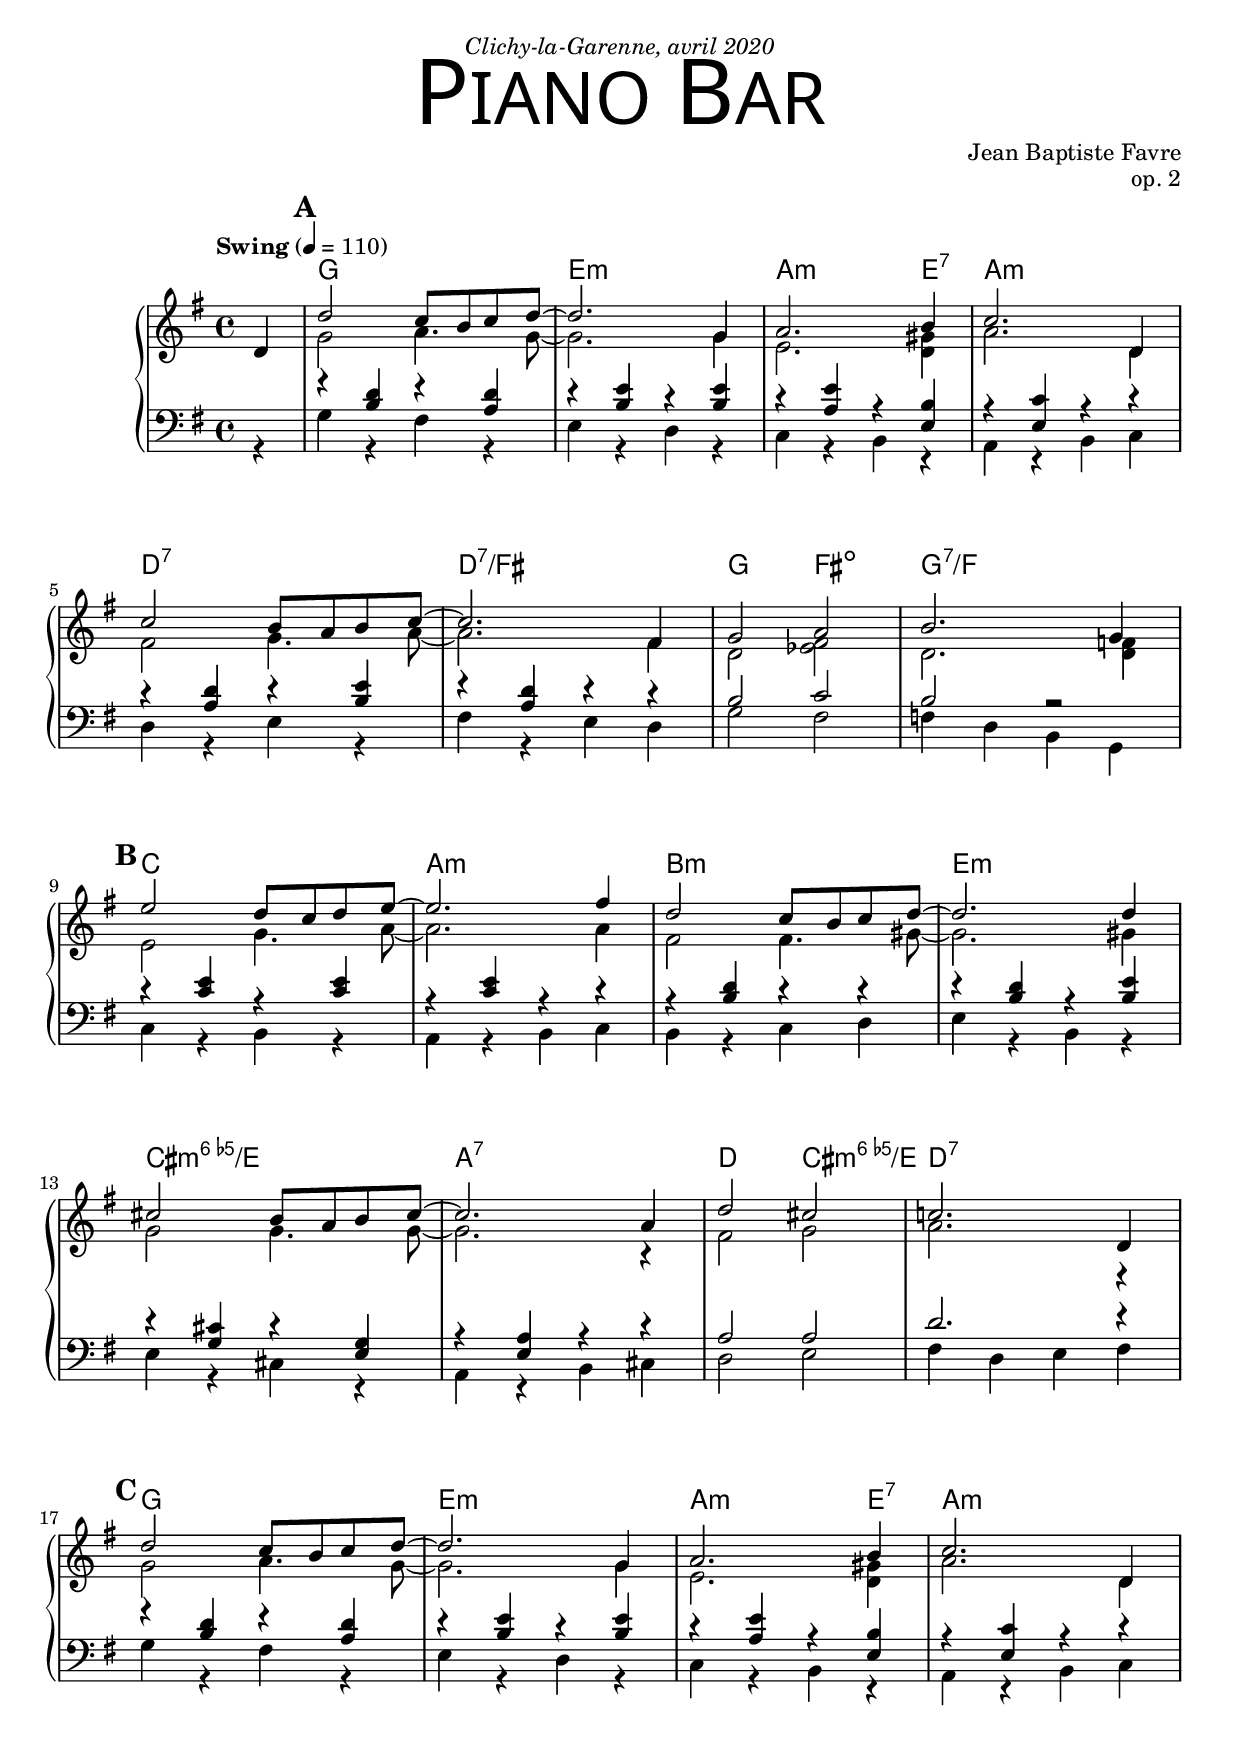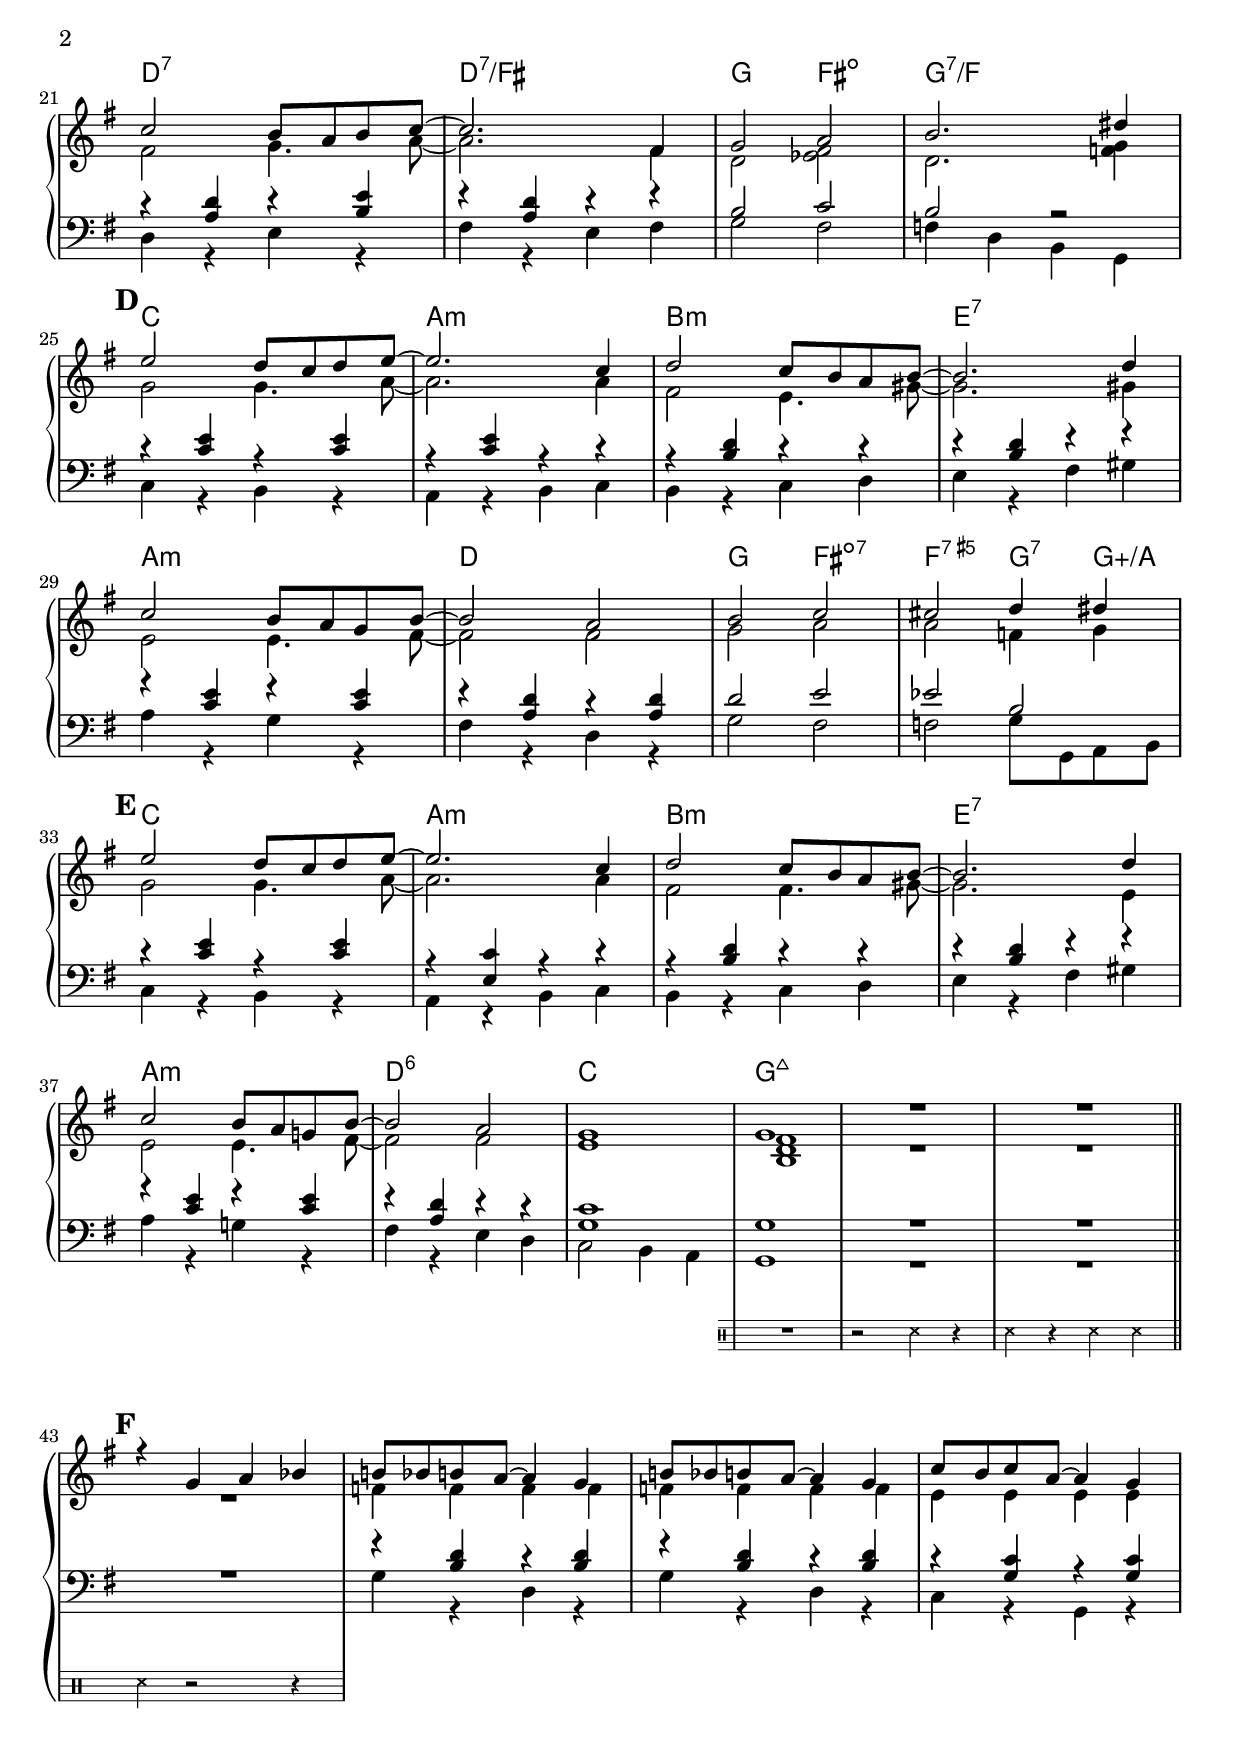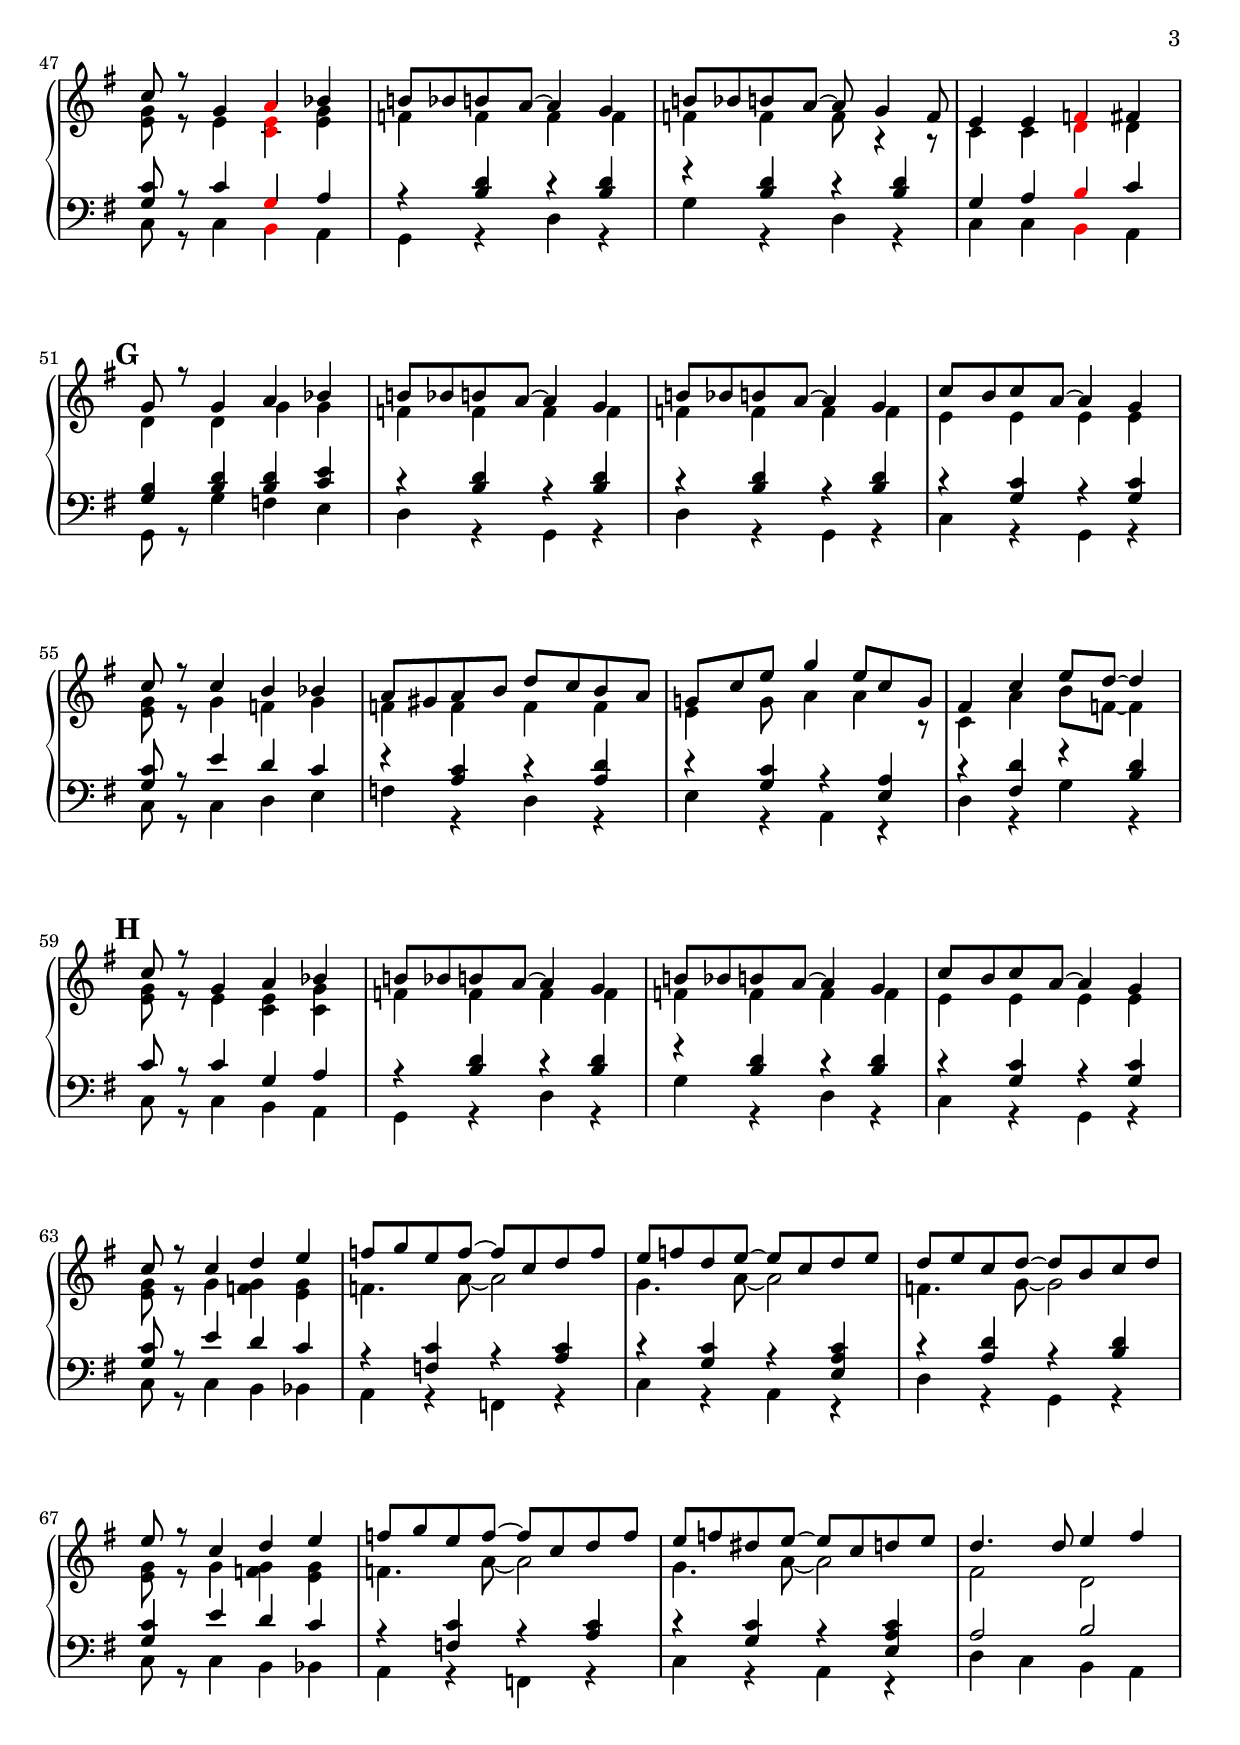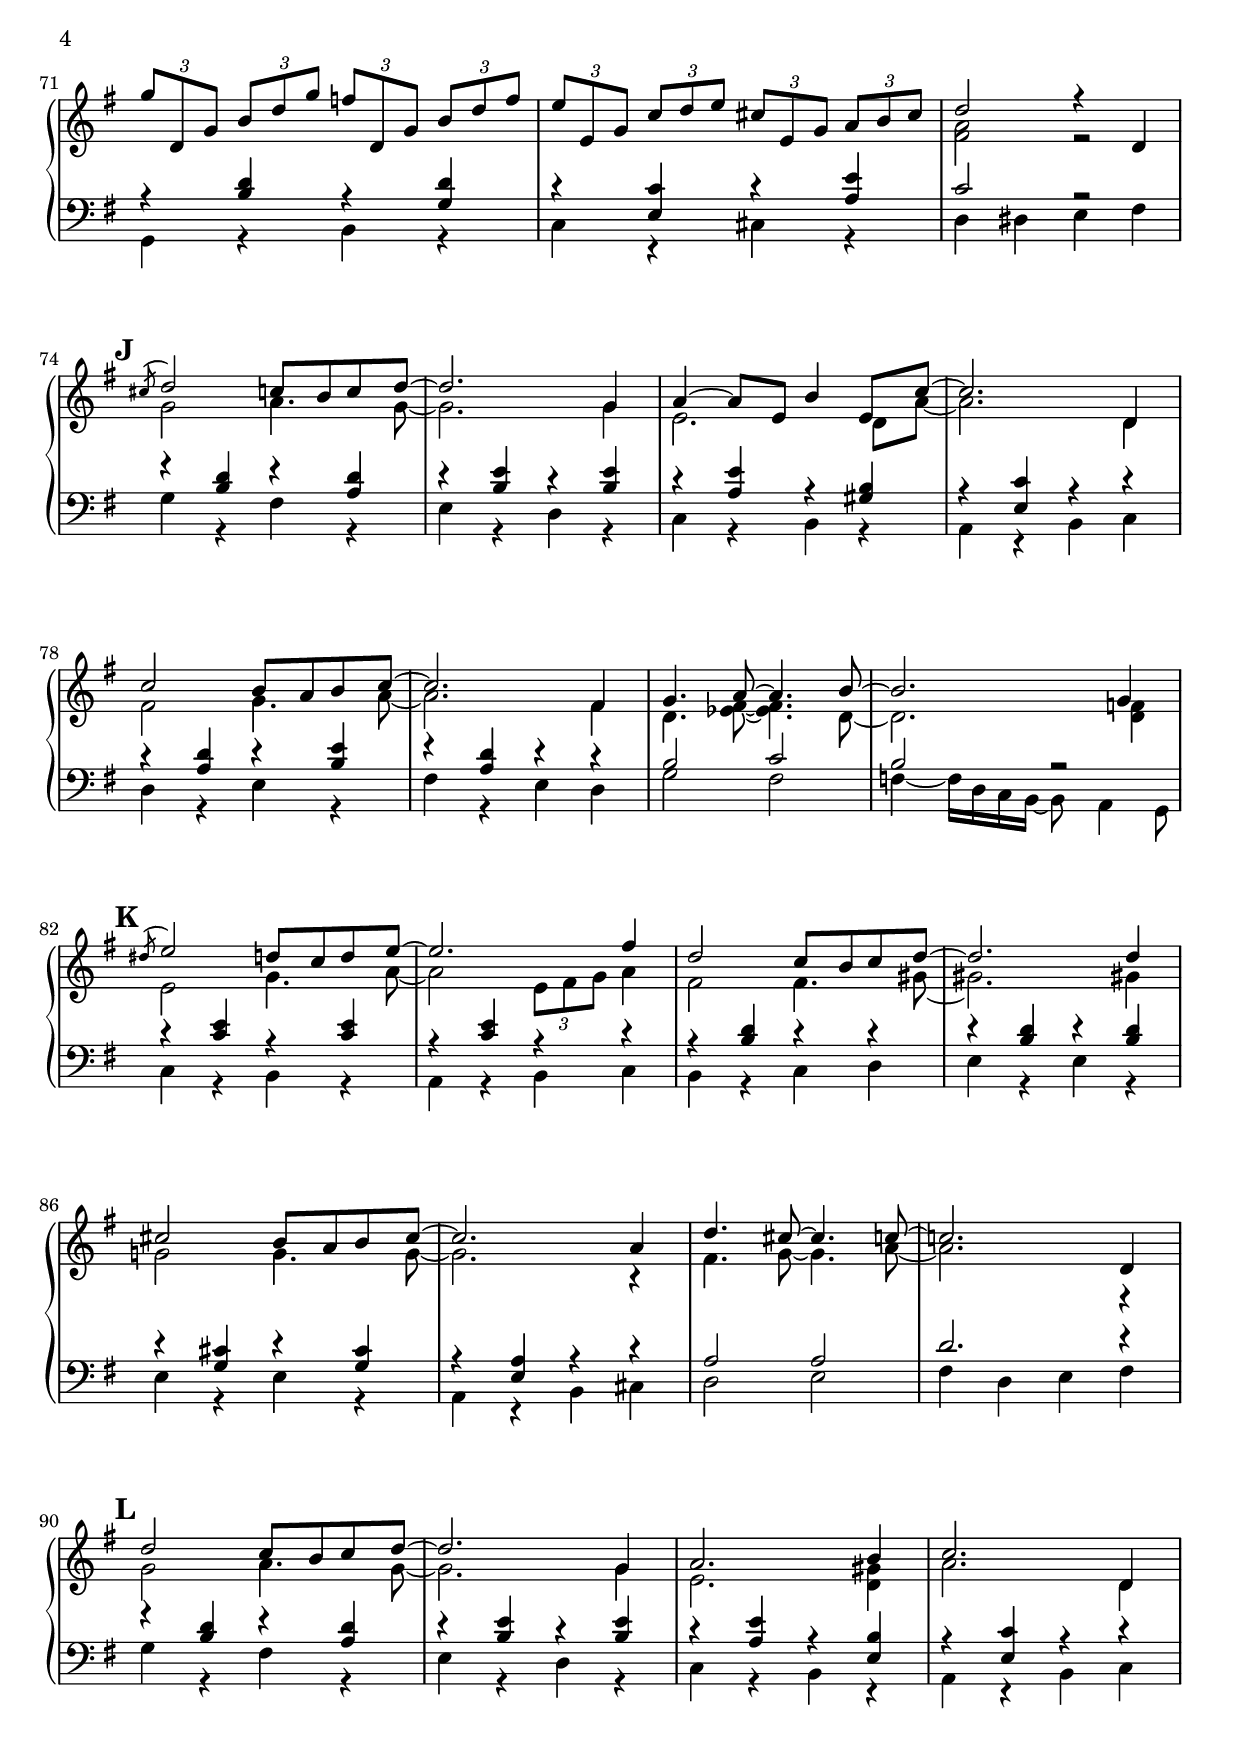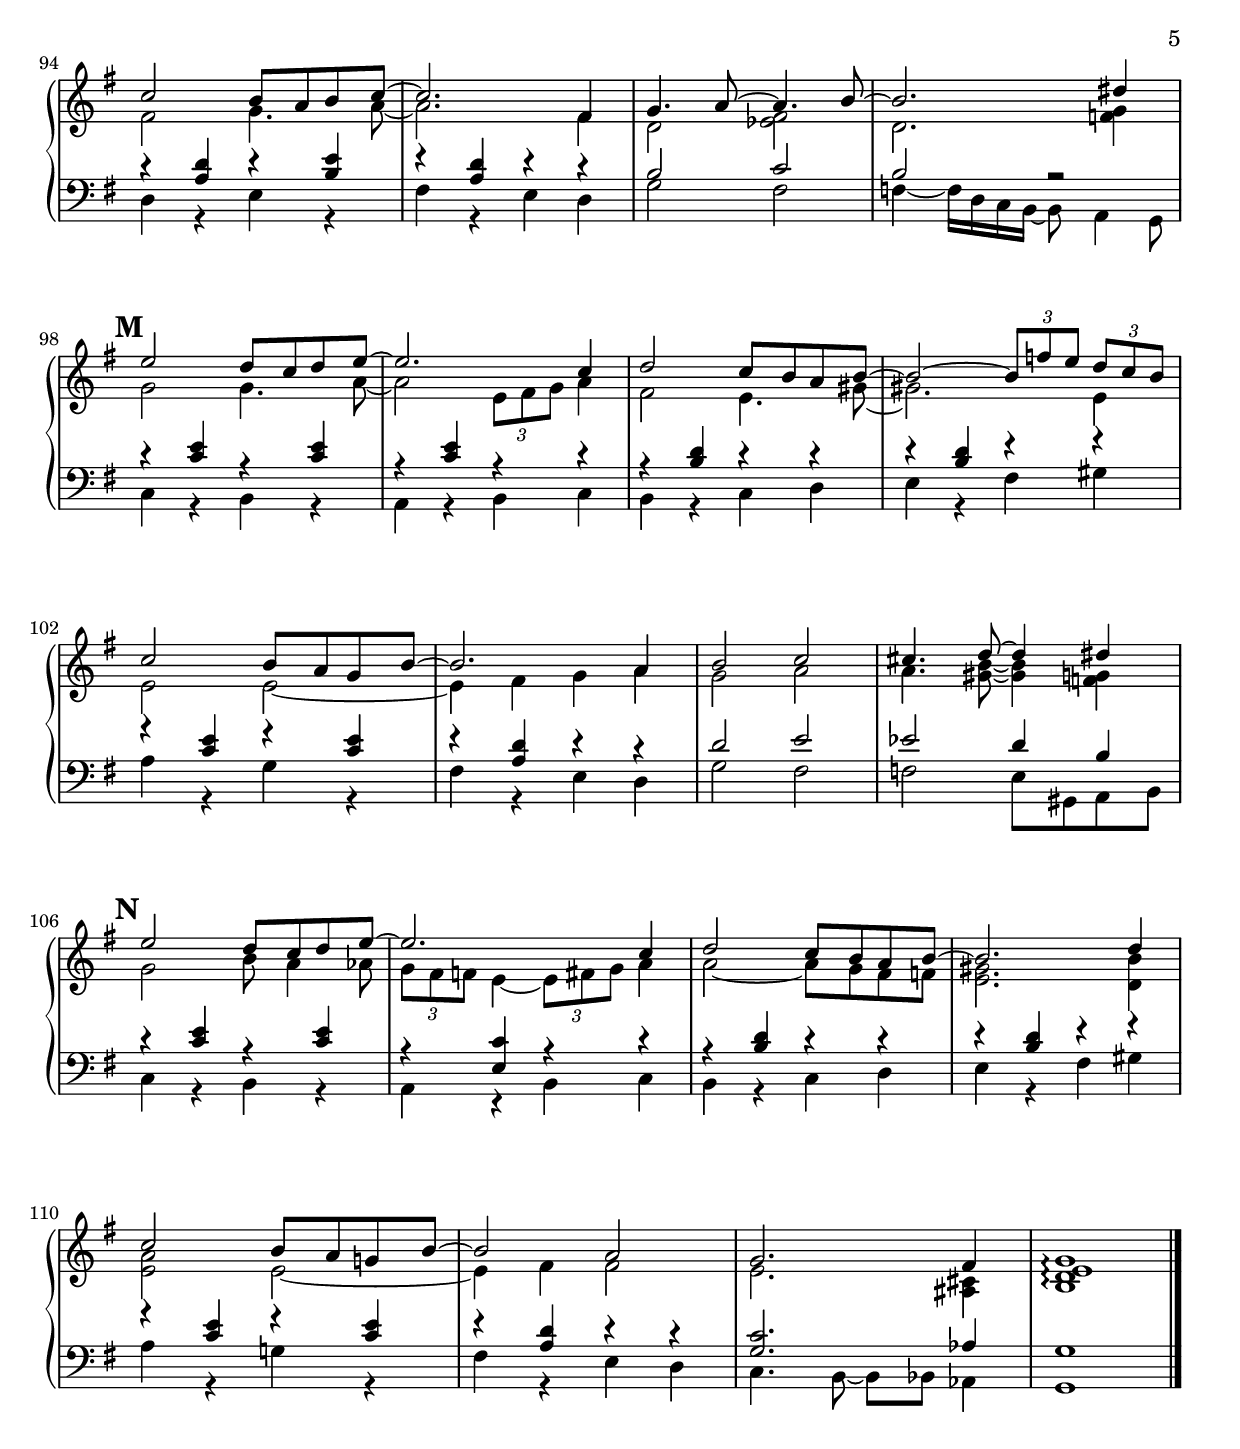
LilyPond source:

\version "2.20.0"
\language "english"
% Renders swing rhythm in midi
\include "articulate.ly"
% Only in lilypond 2.21
\include "swing.ly"

\header {
  title = \markup { \override #'(font-name . "Park Lane NF") \fontsize #8 \smallCaps "Piano Bar" }
  subtitle = ""
  composer = "Jean Baptiste Favre"
  opus = "op. 2"
  dedication = \markup { \italic "Clichy-la-Garenne, avril 2020" }
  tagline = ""
}
\paper {
  #(include-special-characters)
  print-all-headers = ##f
  %ragged-last-bottom = ##f
  %ragged-bottom = ##f
  %systems-per-page = 6
}
midiInstrumentName = "honky-tonk"
global = { \time 4/4 \key g \major \tempo "Swing" 4 = 110 }
sopraneVoice = \relative c' {
  \set Score.markFormatter = #format-mark-box-alphabet
          \partial 4
          d4 \mark \default %\mark "A"
             d'2 \tripletFeel 8 { c8[ b c d~] } d2. g,4 a2. b4 c2. d,4 \break
             c'2 \tripletFeel 8 { b8[ a b c~] } c2. fs,4 g2 a2 b2. g4 \break
             \mark \default %\mark "B"
             e'2 \tripletFeel 8 { d8[ c d e8~] } e2. fs4 d2 \tripletFeel 8 { c8[ b c d~] } d2. d4 \break
             cs2 \tripletFeel 8 { b8[ a b cs~] } cs2. a4 d2 cs2 c!2. d,4 \break
             \mark \default %\mark "C"
             d'2 \tripletFeel 8 { c8[ b c d~] } d2. g,4 a2. b4 c2. d,4 \break
             c'2 \tripletFeel 8 { b8[ a b c~] } c2. fs,4 g2 a2 b2. ds4 \break
             \mark \default %\mark "D"
             e2 \tripletFeel 8 { d8[ c d e8~] } e2. c4 d2 \tripletFeel 8 { c8[ b a b8~] } b2. d4 \break
             c2 \tripletFeel 8 { b8[ a g8 b8~] } b2 a2 b2 c2 cs2 d4 ds4 \break
             \mark \default %\mark "E"
             e2 \tripletFeel 8 { d8[ c d e8~] } e2. c4 d2 \tripletFeel 8 { c8[ b a b8~] } b2. d4 \break
             c2 \tripletFeel 8 { b8[ a g! b8~] } b2 a2 g1 g1 R1 R1 \break
             \bar"||"
             \mark \default %\mark "F"
             r4 g4 a bf \tripletFeel 8 { b!8[ bf b! a~] } a4 g4 \tripletFeel 8 { b!8[ bf b! a~] } a4 g4 \tripletFeel 8 { c8[ b c a~] } a4 g \break
             c8 r8 g4 \tweak color #red a bf \tripletFeel 8 { b!8[ bf b! a~] } a4 g4 \tripletFeel 8 { b!8[ bf b! a~] a8 g4 f8 } e4 e \tweak color #red f fs \break
             \mark \default %\mark "G"
             g8 r8 g4 a bf \tripletFeel 8 { b!8[ bf b! a~] } a4 g4 \tripletFeel 8 { b!8[ bf b! a~] } a4 g4 \tripletFeel 8 { c8[ b c a~] } a4 g4 \break
             c8 r8 c4 b bf \tripletFeel 8 { a8[ gs a b] d[ c b a] g![ c e] g4 e8[ c g] } fs4 c' \tripletFeel 8 { e8 d8~ } d4 \break
             \mark \default %\mark "H"
             c8 r8 g4 a bf \tripletFeel 8 { b!8[ bf b! a~] } a4 g4 \tripletFeel 8 { b!8[ bf b! a~] } a4 g4 \tripletFeel 8 { c8[ b c a~] a4 } g \break
             c8 r8 c4 d e f8[ g e f~] f[ c d f] e[ f d e~] e[ c d e] d[ e c d~] d[ b c d] \break
             e r8 c4 d e f8[ g e f~] f[ c d f] e[ f ds e~] e[ c d e] \tripletFeel 8 { d4. d8 e4 fs } \break
             \tuplet 3/2 4 { g8 d, g b d g f d, g b d f e e, g c d e cs e, g a b cs } d2 r4 d,4 \break
             \mark \default %\mark "I"
             \acciaccatura cs'8 d2 \tripletFeel 8 { c8[ b c d~] d2. g,4 a4~ a8 e8 b'4 e,8 c'8~ } c2. d,4 \break
             c'2 \tripletFeel 8 { b8[ a b c~] } c2. fs,4 \tripletFeel 8 { g4. a8~ a4. b8~ } b2. g4 \break
             \mark \default %\mark "J"
             \acciaccatura ds'8 e2 \tripletFeel 8 { d8[ c d e8~] } e2. fs4 d2 \tripletFeel 8 { c8[ b c d~] } d2. d4 \break
             cs2 \tripletFeel 8 { b8[ a b cs~] } cs2. a4 \tripletFeel 8 { d4. cs8~ cs4. c8~ } c!2. d,4 \break
             \mark \default %\mark "K"
             d'2 \tripletFeel 8 { c8[ b c d~] } d2. g,4 a2. b4 c2. d,4 \break
             c'2 \tripletFeel 8 { b8[ a b c~] } c2. fs,4 \tripletFeel 8 { g4. a8~ a4. b8~ } b2. ds4 \break
             \mark \default %\mark "L"
             e2 \tripletFeel 8 { d8[ c d e8~] } e2. c4 d2 \tripletFeel 8 { c8[ b a b8~] } b2~  \tuplet  3/2 4 { b8 f' e d c b } \break
             c2 \tripletFeel 8 { b8[ a g8 b8~] } b2. a4 b2 c2 \tripletFeel 8 { cs4. d8~ } d4 ds4 \break
             \mark \default %\mark "M"
             e2 \tripletFeel 8 { d8[ c d e8~] } e2. c4 d2 \tripletFeel 8 { c8[ b a b8~] } b2. d4 \break
             c2 \tripletFeel 8 { b8[ a g! b8~] } b2 a2 g2.  fs4
             \tag #'visuel { <b, d e g>1\arpeggio }
             \tag #'midi   { \set tieWaitForNote = ##t \grace { b16\pp ~ d\p ~  e\mp ~ g\f ~ } <b, d e g>1 \unset tieWaitForNote }
          \bar "|."
        }
altoVoice = \relative c' {
          \partial 4 s4
             %\mark "A"
             g'2 \tripletFeel 8 { a4. g8~} g2. g4 e2. <d gs>4 a'2. d,4
             fs2 \tripletFeel 8 { g4. a8~} a2. fs4 d2 <ef fs>2 d2. <d f>4
             % \mark "B"
             e2 \tripletFeel 8 { g4. a8~} a2. a4 fs2 \tripletFeel 8 { fs4. gs8~} gs2. gs4
             g2 \tripletFeel 8 { g4. g8~} g2. r4 fs2 g2 a2. r4
             %\mark "C"
             g2 \tripletFeel 8 { a4. g8~} g2. g4 e2. <d gs>4 a'2. d,4
             fs2 \tripletFeel 8 { g4. a8~} a2. fs4 d2 <ef fs>2 d2. <f g>4
             %\mark "D"
             g2 \tripletFeel 8 { g4. a8~} a2. a4 fs2 \tripletFeel 8 { e4. gs8~} gs2. gs4
             e2 \tripletFeel 8 { e4. fs8~} fs2 fs2 g2 a2 a2 f4 g4
             %\mark "E"
             g2 \tripletFeel 8 { g4. a8~} a2. a4 fs2 \tripletFeel 8 { fs4. gs8~} gs2. e4
             e2 \tripletFeel 8 { e4. fs8~} fs2 fs e1 <b d fs>1 R1 R1
             %\mark "F"
             R1 f'4 f f f f4 f4 f
             f4 e e4 e e <e g>8 r8 e4 <\tweak color #red c \tweak color #red e> <e g>
             f4 f4 f4 f \tripletFeel 8 { f4 f f8 r4 r8 } c4 c \tweak color #red d d
             d d g g f4 f f f f4 f f f e4 e e e
             <e g>8 r8 g4 f g \tripletFeel 8 { f4 f f f e g8 a4 a4 r8 } c,4 a' \tripletFeel 8 { b8 f~ } f4
             <e g>8 r8 e4 <c e> <c g'> f4 f f f f f f f e e e e
             <e g>8 r8 g4 <f g> <e g> f4. a8~a2 g4. a8~ a2 f4. g8~ g2 <e g>8 r8 g4 <f g> <e g>
             f4. a8~ a2 g4. a8~ a2 fs2 d2 s1 s1 <fs a>2 r2
             %\mark "G"
             g2 \tripletFeel 8 { a4. g8~  g2. g4 e2. d8 a'8~ } a2. d,4
             fs2 \tripletFeel 8 { g4. a8~ } a2. fs4 \tripletFeel 8 { d4. <ef fs>8~ <ef fs>4. d8~ } d2. <d f>4
             % \mark "H"
             e2 \tripletFeel 8 { g4. a8~ } a2 \tuplet 3/2 { e8 fs g } a4 fs2 \tripletFeel 8 { fs4. gs8~ } gs!2. gs!4
             g!2 \tripletFeel 8 { g4. g8~ } g2. r4 \tripletFeel 8 { fs4. g8~ g4. a8~ } a2. r4
             %\mark "I"
             g2 \tripletFeel 8 { a4. g8~ } g2. g4 e2. <d gs>4 a'2. d,4
             fs2 \tripletFeel 8 { g4. a8~ } a2. fs4 d2 <ef fs>2 d2. <f g>4
             %\mark "J"
             g2 \tripletFeel 8 { g4. a8~ } a2 \tuplet 3/2 { e8 fs g } a4 fs2 \tripletFeel 8 { e4. gs!8~ } gs!2. e4
             e2 e2~ e4 fs4 g a g2 a2 \tripletFeel 8 { a4. <gs b>8~ } <gs b>4 <f! g!>4
             %\mark "K"
             g2 \tripletFeel 8 { b8 a4 af8 } \tuplet 3/2 4 { g8 fs f } e4~ \tuplet 3/2 4 { e8 fs g} a4 a2~ \tripletFeel 8 { a8[ g fs f] } <e gs!>2. <d b'>4
             <e a>2 e2~ e4 fs4 fs2 e2. <as, cs>4 s1
        }
tenorVoice = \relative c' {
          \partial 4 s4
             %\mark "A"
             r4 <b d>4 r4 <a d>4 r4 <b e>4 r4 <b e>4 r4 <a e'>4 r4 <e b'>4 r4 <e c'>4 r4 r4
             r4 <a d>4 r4 <b e>4 r4 <a d>4 r4 r4 b2 c2 b2 r2
             %\mark "B"
             r4 <c e>4 r4 <c e>4 r4 <c e>4 r4 r4 r4 <b d>4 r4 r4 r4 <b d>4 r4 <b e>4
             r4 <g cs>4 r4 <e g>4 r4 <e a>4 r4 r4 a2 a2 d2. r4
             %\mark "C"
             r4 <b d>4 r4 <a d>4 r4 <b e>4 r4 <b e>4 r4 <a e'>4 r4 <e b'>4 r4 <e c'>4 r4 r4
             r4 <a d>4 r4 <b e>4 r4 <a d>4 r4 r4 b2 c2 b2 r2
             %\mark "D"
             r4 <c e>4 r4 <c e>4 r4 <c e>4 r4 r4 r4 <b d>4 r4 r4 r4 <b d>4 r4 r4
             r4 <c e>4 r4 <c e>4 r4 <a d>4 r4 <a d>4 d2 e2 ef2 b2
             %\mark "E"
             r4 <c e>4 r4 <c e>4 r4 <e, c'>4 r4 r4 r4 <b' d>4 r4 r4 r4 <b d>4 r4 r4
             r4 <c e>4 r4 <c e>4 r4 <a d>4 r4 r4 <g c>1 <g>1 R1 R1
             %\mark "F"
             R1 r4 <b d>4 r <b d>4 r4 <b d>4 r <b d>4 r4 <g c>4 r4 <g c>4
             <g c>8 r8 c4 \tweak color #red g a r4 <b d>4 r <b d>4 r4 <b d>4 r4 <b d>4 g a \tweak color #red b c
             <g b>4 <b d> <b d> <c e> r4 <b d>4 r <b d>4 r4 <b d>4 r <b d>4 r4 <g c>4 r4 <g c>4
             <g c>8 r8 e'4 d c r4 <a c>4 r <a d>4 r4 <g c> r4 <e a> r4 <fs d'>4 r4 <b d>4
             c8 r8 c4 g a r4 <b d>4 r <b d>4 r4 <b d>4 r <b d>4 r4 <g c>4 r4 <g c>4
             <g c>8 r8 e'4 d c r4 <f, c'>4 r4 <a c> r4 <g c> r4 <e a c> r4 <a d> r4 <b d> <g c>4 e'4 d c
             r4 <f, c'>4 r4 <a c> r4 <g c> r4 <e a c> a2 b2
             r4 <b d>4 r4 <g d'> r4 <e c'> r4 <a e'> c2 r2
             %\mark "G"
             r4 <b d>4 r4 <a d>4 r4 <b e>4 r4 <b e>4 r4 <a e'>4 r4 <gs b>4 r4 <e c'>4 r4 r4
             r4 <a d>4 r4 <b e>4 r4 <a d>4 r4 r4 b2 c2 b2 r2
             %\mark "H"
             r4 <c e>4 r4 <c e>4 r4 <c e>4 r4 r4 r4 <b d>4 r4 r4 r4 <b d>4 r4 <b d>4
             r4 <g cs>4 r4 <g cs>4 r4 <e a>4 r4 r4 a2 a2 d2. r4
             %\mark "I"
             r4 <b d>4 r4 <a d>4 r4 <b e>4 r4 <b e>4 r4 <a e'>4 r4 <e b'>4 r4 <e c'>4 r4 r4
             r4 <a d>4 r4 <b e>4 r4 <a d>4 r4 r4 b2 c2 b2 r2
             %\mark "J"
             r4 <c e>4 r4 <c e>4 r4 <c e>4 r4 r4 r4 <b d>4 r4 r4 r4 <b d>4 r4 r4
             r4 <c e>4 r4 <c e>4 r4 <a d>4 r4 r4 d2 e2 ef2 d4 b
             %\mark "K"
             r4 <c e>4 r4 <c e>4 r4 <e, c'>4 r4 r4 r4 <b' d>4 r4 r4 r4 <b d>4 r4 r4
             r4 <c e>4 r4 <c e>4 r4 <a d>4 r4 r4 <g c>2. af4 g1
        }
bassesVoice = \relative f {
          \partial 4 r4
             %\mark "A"
             g4 r4 fs r4 e r4 d r4 c r4 b r4 a r4 b4 c
             d4 r4 e r4 fs r4 e4 d g2 fs f4 d4 b4 g4
             %\mark "B"
             c4 r4 b r4 a r4 b4 c b4 r4 c4 d e4 r4 b4 r4
             e4 r4 cs r4 a r4 b4 cs d2 e fs4 d e fs
             %\mark "C"
             g4 r4 fs r4 e r4 d r4 c r4 b r4 a r4 b4 c
             d4 r4 e r4 fs r4 e4 fs g2 fs f4 d4 b4 g4
             %\mark "D"
             c4 r4 b r4 a r4 b4 c b4 r4 c4 d e4 r4 fs4 gs
             a4 r4 g r4 fs r4 d4 r4 g2 fs f \tripletFeel 8 { g8[ g, a b] }
             %\mark "E"
             c4 r4 b r4 a r4 b4 c b4 r4 c4 d e4 r4 fs4 gs
             a4 r4 g! r4 fs r4 e4 d c2 b4 a
             <<
               { g1 R1 R1 }
               \new DrumStaff \with { \remove "Time_signature_engraver"
                                      alignAboveContext = #"main"
                                      fontSize = #-3
                                      \override StaffSymbol.staff-space = #(magstep -3)
                                      \override StaffSymbol.thickness = #(magstep -3)
                                      firstClef = ##t
               } \drummode { R1 r2 ss4 r4 ss4 r4 ss4 ss ss r2 r4 }
             >>
             %\mark "F"
             g'4 r d r g4 r d r c4 r g r
             c8 r c4 \tweak color #red b a g r d' r g r d r4 c4 c \tweak color #red b a
             g8 r8 g'4 f e d r g, r d' r g, r c4 r g r
             c8 r8 c4 d e f r4 d r4 e r4 a, r4 d r4 g r4
             c,8 r8 c4 b a g4 r d' r g4 r d r c4 r g r
             c8 r8 c4 b bf a r4 f r4 c' r4 a4 r4 d4 r4 g,4 r4 c8 r8 c4 b bf
             a4 r4 f4 r4 c'4 r4 a4 r4 d4 c b a g r4 b r4 c r4 cs r4 d4 ds e fs
             %\mark "A"
             g4 r4 fs r4 e r4 d r4 c r4 b r4 a r4 b4 c
             d4 r4 e r4 fs r4 e4 d g2 fs \tripletFeel 8 { f4~ f16 d c  b~ b8 a4 g8 }
             %\mark "B"
             c4 r4 b4 r4 a4 r4 b4 c b4 r4 c4 d e4 r4 e4 r4
             e4 r4 e4 r4 a,4 r4 b4 cs d2 e2 fs4 d e fs
             %\mark "C"
             g4 r4 fs4 r4 e4 r4 d4 r4 c4 r4 b4 r4 a4 r4 b4 c
             d4 r4 e4 r4 fs4 r4 e4 d g2 fs \tripletFeel 8 { f4~ f16 d c  b~ b8 a4 g8 }
             %\mark "D"
             c4 r4 b4 r4 a4 r4 b4 c b4 r4 c4 d e4 r4 fs4 gs
             a4 r4 g4 r4 fs4 r4 e4 d g2 fs f \tripletFeel 8 { e8[ gs, a b] }
             %\mark "E"
             c4 r4 b4 r4 a4 r4 b4 c b4 r4 c4 d e4 r4 fs4 gs
             a4 r4 g!4 r4 fs4 r4 e4 d \tripletFeel 8 { c4. b8~ b8 bf8 } af4 g1
        }

pianoMusic =   \new PianoStaff
  <<
    \tag #'visuel \new ChordNames {
      \chordmode {
        \partial 4
        s4 g1 e:m a2.:m e4:7 a1:m
           d:7 d:7/fs g2 fs:dim g1:7/f
           c1 a:m b:m e:m
           cs:dim6/e a:7 d2 cs:dim6/e d1:7
           g1 e:m a2.:m e4:7 a1:m
           d:7 d:7/fs g2 fs:dim g1:7/f
           c1 a:m b:m e:7
           a:m d g2 fs2:dim7 f2:aug7 g4:7 g4:aug/a
           c1 a:m b:m e:7
           a:m d:6 c g:7+
      }
    }
    \new Staff = "haut" <<
      \set Staff.midiInstrument = \midiInstrumentName
      \clef treble
      \global
      \new Voice = "soprane" { \tag #'midi \set Voice.midiMinimumVolume = #0.3
                               \tag #'midi \set Voice.midiMaximumVolume = #1
                               \voiceOne \sopraneVoice
      }
      \new Voice = "alto" { \tag #'midi \set Voice.midiMinimumVolume = #0.2
                            \tag #'midi \set Voice.midiMaximumVolume = #0.8
                            \voiceTwo \altoVoice
      }
    >>
    \new Staff <<
      \set Staff.midiInstrument = \midiInstrumentName
      \clef bass
      \global
      \new Voice = "tenor" { \tag #'midi \set Voice.midiMinimumVolume = #0.2
                             \tag #'midi \set Voice.midiMaximumVolume = #0.8
                             \voiceOne \tenorVoice
      }
      \new Voice = "bass" { \tag #'midi \set Voice.midiMinimumVolume = #0.2
                            \tag #'midi \set Voice.midiMaximumVolume = #0.8
                            \voiceTwo \bassesVoice
      }
    >>
    \tag #'notvisuel \new FiguredBass{
      \figuremode { \bassFigureExtendersOn
        <_>4 <5>1 <5\!> <5\!> <5\!>
             <5\!> <6\!> <5\!>2 <5\!>2 <2>1
             <5\!>1 <5\!> <5\!> <5\!>
             <6\!> <_+\!> <5\!>2 <6\!> <6\!>1
             <5>1 <5\!> <5\!> <5\!>
             <5\!> <6\!> <5\!>2 <5\!>2 <2>1
             <5\!> <5\!> <5\!> <_+\!>
             <5\!> <6\!> <5\!>2 <7\!> <7\!> <5\!>2
             <5\!>1 <5\!> <5\!> <5\!>
             <5\!> <6\!> <5\!> <5\!>
      }
    }
    \tag #'notvisuel \new FiguredBass{
      \figuremode {
        <_>4 <I>1 <VI> <IV> <II> <V> <V>
             <I>2 <VII>2 <I>1
             <IV>1 <II> <III> <VI>
             <IV> <II> <V>2 <IV>2 <V>1
             <I>1 <VI> <IV> <II> <V> <V>
             <I>2 <VII>2 <I>1
             <IV> <II> <III> <VI>
             <II> <V> <I>2 <VII> <VII> <I>
             <IV>1 <II> <III> <VI>
             <II> <V> <IV> <I>
      }
    }
  >>

\score {
  \header {
    title = ##f
    subtitle = ##f
    piece = ##f
  }
  \keepWithTag visuel \pianoMusic
  \layout {}
}
\score {
  \header {
    title = ##f
    subtitle = ##f
    piece = ##f
  }
  \keepWithTag midi \pianoMusic
  \midi {
    \context {
      \Staff
      \remove "Staff_performer"
    }
    \context {
      \Voice
      \consists "Staff_performer"
    }
  }
}
